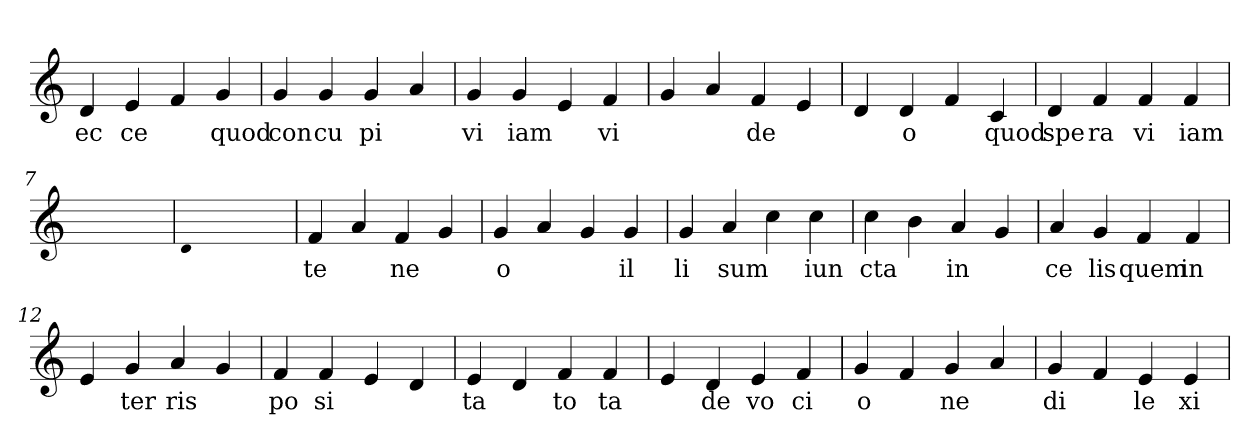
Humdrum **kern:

**kern	**text
*part1	*part1
*staff1	*staff1
*clefG2	*
=1	=1
4d	ec
4e	ce
4f	.
4g	quod
=2	=2
4g	con
4g	cu
4g	pi
4a	.
=3	=3
4g	vi
4g	iam
4e	.
4f	vi
=4	=4
4g	.
4a	.
4f	de
4e	.
=5	=5
4d	.
4d	o
4f	.
4c	quod
=6	=6
4d	spe
4f	ra
4f	vi
4f	iam
=7	=7
1ryy	.
=7	=7
qqd	.
1ryy	.
=7	=7
4f	te
4a	.
4f	ne
4g	.
=8	=8
4g	o
4a	.
4g	.
4g	il
=9	=9
4g	li
4a	sum
4cc	.
4cc	iun
=10	=10
4cc	cta
4b	.
4a	in
4g	.
=11	=11
4a	ce
4g	lis
4f	quem
4f	in
=12	=12
4e	.
4g	ter
4a	ris
4g	.
=13	=13
4f	po
4f	si
4e	.
4d	.
=14	=14
4e	ta
4d	.
4f	to
4f	ta
=15	=15
4e	.
4d	de
4e	vo
4f	ci
=16	=16
4g	o
4f	.
4g	ne
4a	.
=17	=17
4g	di
4f	.
4e	le
4e	xi
=	=
*-	*-
